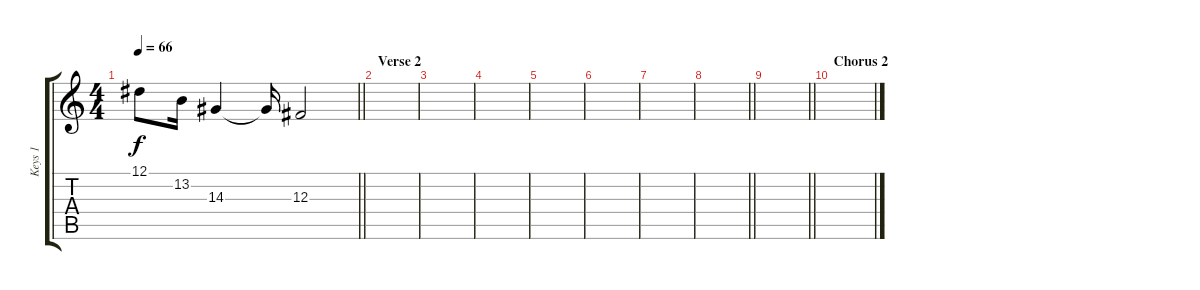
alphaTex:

\track ("Keys 1" "Keys 1") {instrument pad4choir}
\staff {score tabs}
\tuning (Eb4 Bb3 Gb3 Db3 Ab2 Eb2) {hide}
\ts (4 4)
\tempo 66
\clef g2
\barLineRight lightlight
\ks c
12.1.8{dy f} 13.2.16 14.3.4 14.3{t}.16 12.3.2 |
\section ("" "Verse 2")
|
|
|
|
|
|
\barLineRight lightlight
|
\barLineRight lightlight
|
\section ("" "Chorus 2")
